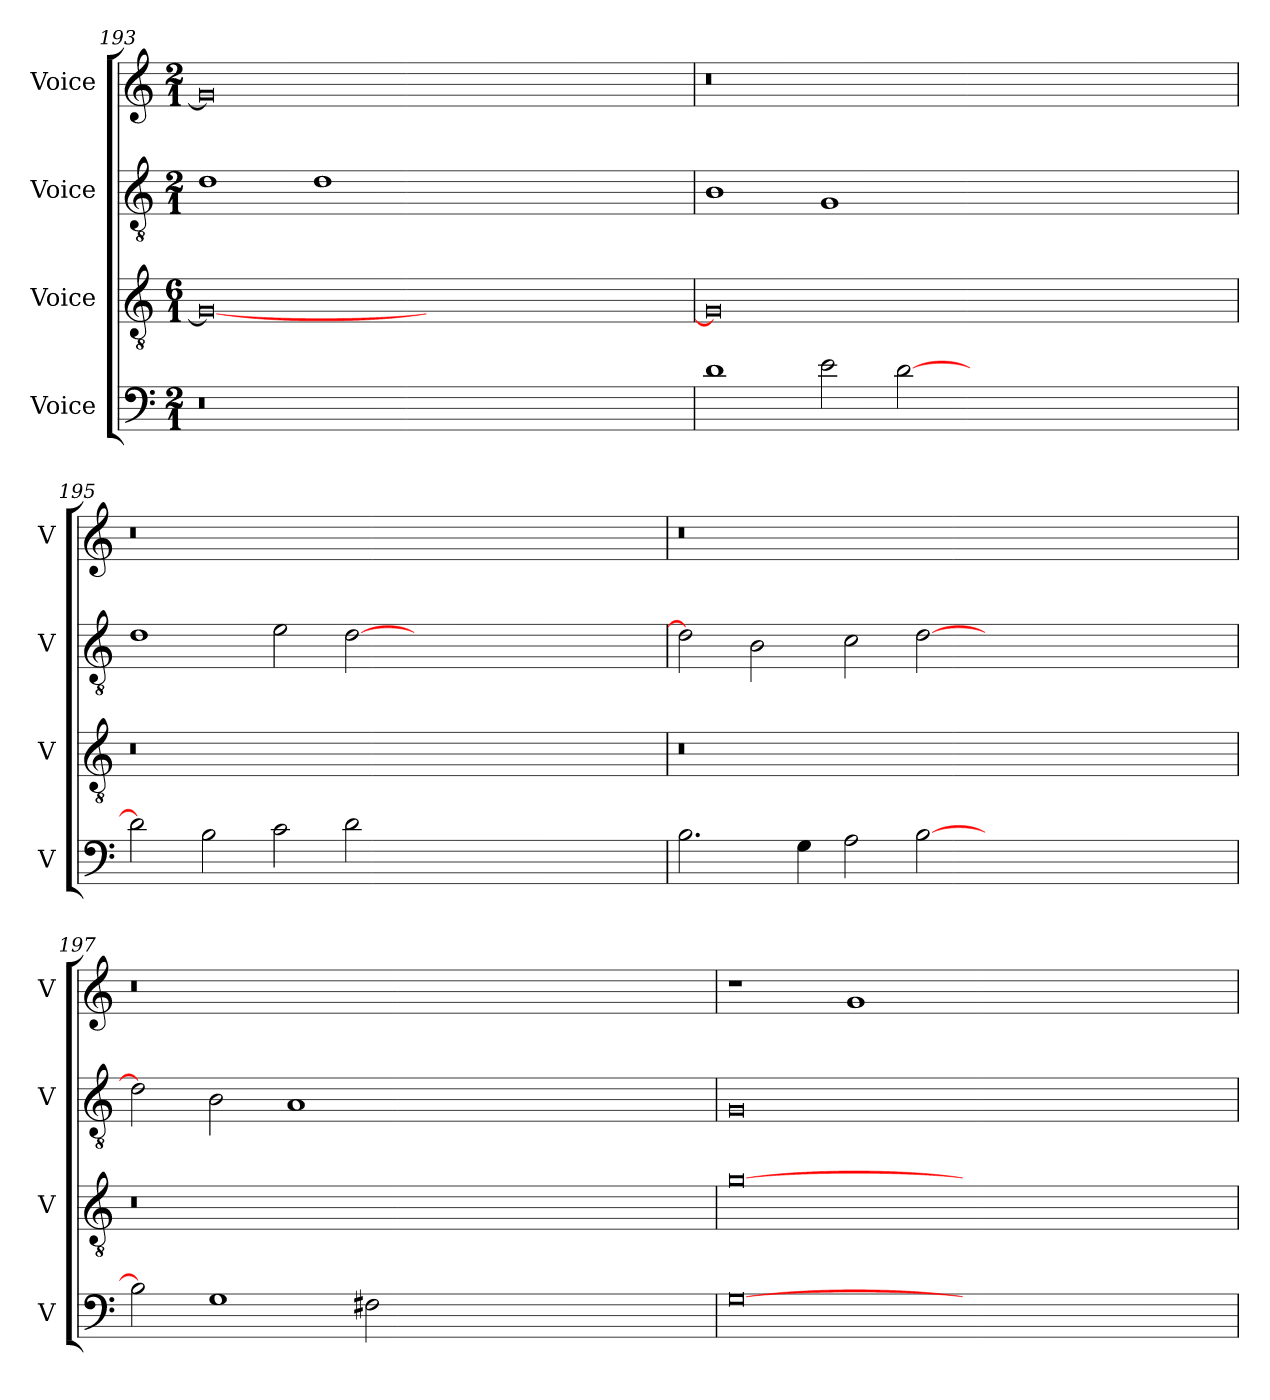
**kern	**kern	**kern	**kern
*part4	*part3	*part2	*part1
*staff4	*staff3	*staff2	*staff1
*I"Voice	*I"Voice	*I"Voice	*I"Voice
*I'V	*I'V	*I'V	*I'V
*clefF4	*clefGv2	*clefGv2	*clefG2
*k[]	*k[]	*k[]	*k[]
*M2/1	*M6/1	*M2/1	*M2/1
=193	=193	=193	=193
0r	0G_	1d	0g]
.	.	1d	.
00ryy	00ryy	00ryy	00ryy
!!LO:PB:g=z
=194	=194	=194	=194
1d	0G]	1B	0r
2e\	.	1G	.
[2d\	.	.	.
00ryy	00ryy	00ryy	00ryy
=195	=195	=195	=195
2d\]	0r	1d	0r
2B\	.	.	.
2c\	.	2e\	.
2d\	.	[2d\	.
00ryy	00ryy	00ryy	00ryy
!!LO:LB:g=z
=196	=196	=196	=196
2.B\	0r	2d\]	0r
.	.	2B\	.
4G\	.	.	.
2A\	.	2c\	.
[2B\	.	[2d\	.
00ryy	00ryy	00ryy	00ryy
=197	=197	=197	=197
2B\]	0r	2d\]	0r
1G	.	2B\	.
.	.	1A	.
2F#X\	.	.	.
00ryy	00ryy	00ryy	00ryy
!!LO:LB:g=z
=198	=198	=198	=198
[0G	[0g	0G	1r
.	.	.	1g
00ryy	00ryy	00ryy	00ryy
=	=	=	=
*-	*-	*-	*-
